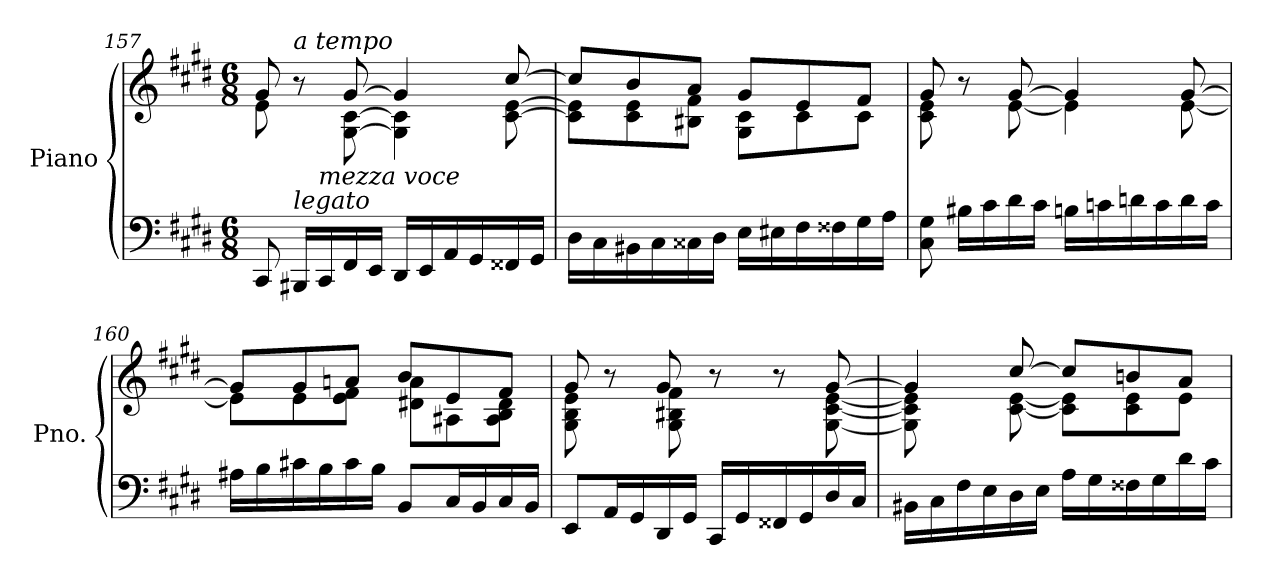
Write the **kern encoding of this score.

**kern	**kern
*part1	*part1
*staff2	*staff1
*I"Piano	*
*I'Pno.	*
*clefF4	*clefG2
*k[f#c#g#d#]	*k[f#c#g#d#]
*M6/8	*M6/8
=157	=157
*^	*^
*	*	*	*^
8CC#/	8ryy	8g#/	8rFyy	8e\
!	!	!LO:TX:a:i:t=a tempo	!	!
!LO:TX:a:i:t=legato	!	!	!	!
16BBB#X/LL	8rFFFyy	8r	8reyy	8ryy
!LO:TX:a:i:t=mezza voce	!	!	!	!
16CC#/	.	.	.	.
16FF#/	2ryy	[8g#/	2rEEyy	[8G#\ [8c#\
16EE/JJ	.	.	.	.
16DD#/LL	.	4g#/]	.	4G#\] 4c#\]
16EE/	.	.	.	.
16AA/	.	.	.	.
16GG#/	.	.	.	.
16FF##X/	.	[8cc#/	.	[8c#\ [8e\
16GG#/JJ	.	.	.	.
*v	*v	*	*	*
*	*	*v	*v
!!LO:LB:g=z
=158	=158	=158
16D#\LL	8cc#/L]	8c#\] 8e\]L
16C#\	.	.
16BB#X\	8b/	8c#\ 8e\
16C#\	.	.
16C##X\	8a/J	8B#X\ 8f#\J
16D#\JJ	.	.
16E\LL	8g#/L	8G#\ 8c#\L
16E#X\	.	.
16F#\	8e/	8c#\
16F##X\	.	.
16G#\	8f#/J	8c#\J
16A\JJ	.	.
=159	=159	=159
*^	*	*
8C#\ 8G#\	8ryy	8g#/	8c#\ 8e\
16B#X\LL	8ryy	8r	8ryy
16c#\	.	.	.
16d#\	2ryy	[8g#/	[8e\
16c#\JJ	.	.	.
16Bn\LL	.	4g#/]	4e\]
16cn\	.	.	.
16dn\	.	.	.
16c\	.	.	.
16d\	.	[8g#/	[8e\
16c\JJ	.	.	.
*v	*v	*	*
=160	=160	=160
16A#X\LL	8g#/L]	8e\L]
16B\	.	.
16c#X\	8g#/	8e\
16B\	.	.
16c#\	8an/J	8e\ 8f#\J
16B\JJ	.	.
8BB/L	8b/L	8d#X\ 8a\L
16C#/L	8e/	8A#\
16BB/	.	.
16C#/	8f#/J	8A#\ 8B\ 8d#\J
16BB/JJ	.	.
!!LO:LB:g=z	!!
=161	=161	=161
*^	*	*
8EE/L	8ryy	8g#/	8G#\ 8B\ 8e\
16AA/L	8rEEyy	8r	8ryy
16GG#/	.	.	.
16DD#/	8ryy	8g#/	8G#\ 8B#X\ 8f#\
16GG#/JJ	.	.	.
16CC#/LL	4rCCyy	8r	4ryy
16GG#/	.	.	.
16FF##X/	.	8r	.
16GG#/	.	.	.
16D#/	8ryy	[8g#/	[8G#\ [8c#\ [8e\
16C#/JJ	.	.	.
=162	=162	=162	=162
16BB#X\LL	8ryy	4g#/]	8G#\] 8c#\] 8e\]
16C#\	.	.	.
16F#\	8rEEyy	.	8ryy
16E\	.	.	.
16D#\	2ryy	[8cc#/	[8c#\ [8e\
16E\JJ	.	.	.
16A\LL	.	8cc#/L]	8c#\] 8e\]L
16G#\	.	.	.
16F##X\	.	8bn/	8c#\ 8e\
16G#\	.	.	.
16d#\	.	8a/J	8e\J
16c#\JJ	.	.	.
*v	*v	*	*
*	*v	*v
=	=
*-	*-
